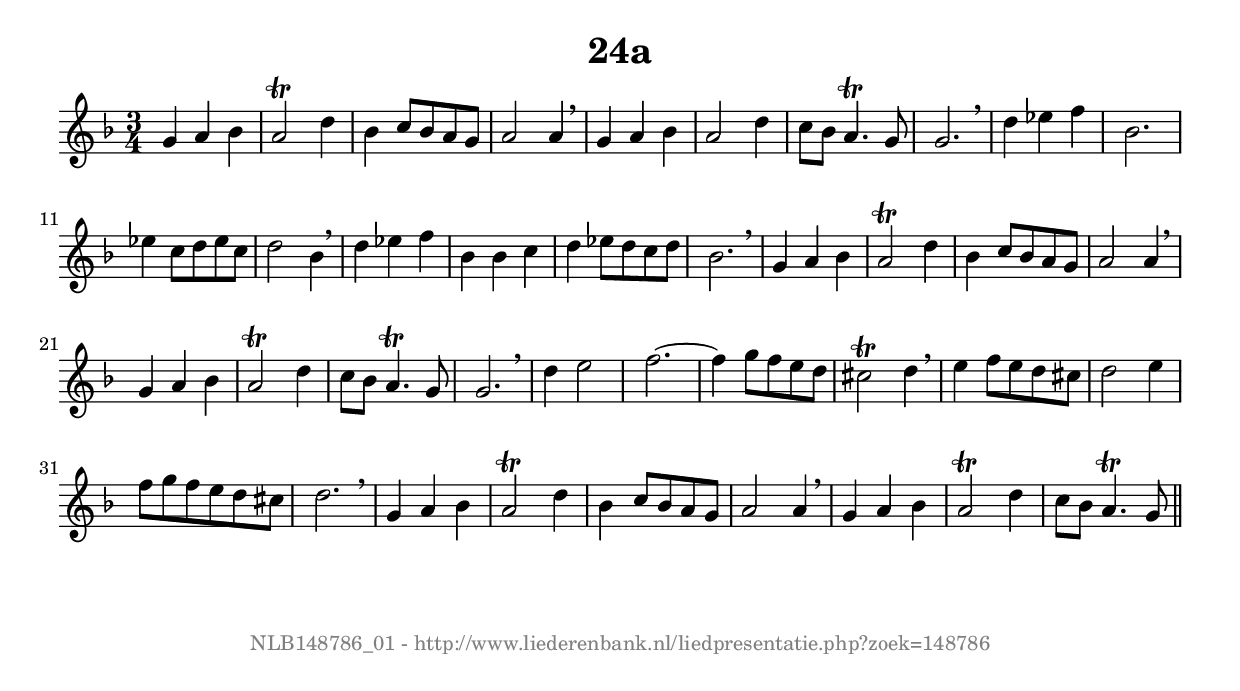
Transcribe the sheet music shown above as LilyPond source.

%
% produced by wce2krn 1.64 (7 June 2014)
%
\version"2.16"
#(append! paper-alist '(("long" . (cons (* 210 mm) (* 2000 mm)))))
#(set-default-paper-size "long")
sb = {\breathe}
mBreak = {\breathe }
bBreak = {\breathe }
x = {\once\override NoteHead #'style = #'cross }
gl=\glissando
itime={\override Staff.TimeSignature #'stencil = ##f }
ficta = {\once\set suggestAccidentals = ##t}
fine = {\once\override Score.RehearsalMark #'self-alignment-X = #1 \mark \markup {\italic{Fine}}}
dc = {\once\override Score.RehearsalMark #'self-alignment-X = #1 \mark \markup {\italic{D.C.}}}
dcf = {\once\override Score.RehearsalMark #'self-alignment-X = #1 \mark \markup {\italic{D.C. al Fine}}}
dcc = {\once\override Score.RehearsalMark #'self-alignment-X = #1 \mark \markup {\italic{D.C. al Coda}}}
ds = {\once\override Score.RehearsalMark #'self-alignment-X = #1 \mark \markup {\italic{D.S.}}}
dsf = {\once\override Score.RehearsalMark #'self-alignment-X = #1 \mark \markup {\italic{D.S. al Fine}}}
dsc = {\once\override Score.RehearsalMark #'self-alignment-X = #1 \mark \markup {\italic{D.S. al Coda}}}
pv = {\set Score.repeatCommands = #'((volta "1"))}
sv = {\set Score.repeatCommands = #'((volta "2"))}
tv = {\set Score.repeatCommands = #'((volta "3"))}
qv = {\set Score.repeatCommands = #'((volta "4"))}
xv = {\set Score.repeatCommands = #'((volta #f))}
\header{ tagline = ""
title = "24a"
}
\score {{
\key g \dorian
\relative g'
{
\set melismaBusyProperties = #'()
\time 3/4
\tempo 4=120
\override Score.MetronomeMark #'transparent = ##t
\override Score.RehearsalMark #'break-visibility = #(vector #t #t #f)
g4 a bes a2^\trill d4 bes c8 bes a g a2 a4 \sb g4 a bes a2 d4 c8 bes a4.^\trill g8 g2. \mBreak \bar "|"
d'4 es f bes,2. es4 c8 d es c d2 bes4 \sb d es f bes,4 bes c d es8 d c d bes2. \mBreak \bar "|"
g4 a bes a2^\trill d4 bes c8 bes a g a2 a4 \sb g4 a bes a2^\trill d4 c8 bes a4.^\trill g8 g2. \mBreak \bar "|"
d'4 e2 f2.~f4 g8 f e d cis2^\trill d4 \sb e f8 e d cis d2 e4 f8 g f e d cis d2. \mBreak \bar "|"
g,4 a bes a2^\trill d4 bes c8 bes a g a2 a4 \sb g4 a bes a2^\trill d4 c8 bes a4.^\trill g8 \bar "||"
 }}
 \midi { }
 \layout {
            indent = 0.0\cm
}
}
\markup { \vspace #0 } \markup { \with-color #grey \fill-line { \center-column { \smaller "NLB148786_01 - http://www.liederenbank.nl/liedpresentatie.php?zoek=148786" } } }
